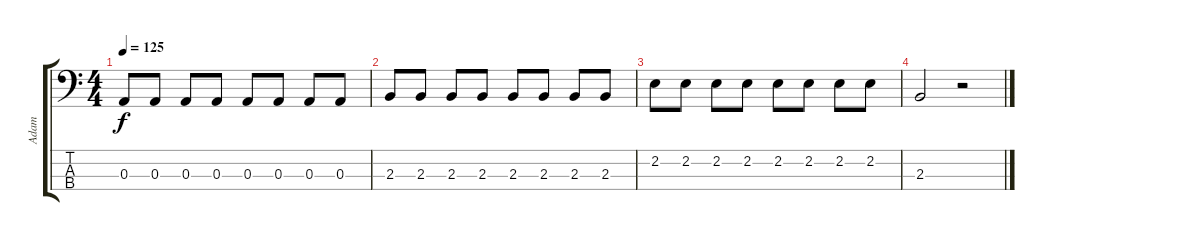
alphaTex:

\track ("Adam" "Adam") {instrument electricbassfinger}
\staff {score tabs}
\tuning (G2 D2 A1 E1) {hide}
\ts (4 4)
\tempo 125
\clef f4
\ks c
0.3.8{dy f} 0.3.8 0.3.8 0.3.8 0.3.8 0.3.8 0.3.8 0.3.8 |
2.3.8 2.3.8 2.3.8 2.3.8 2.3.8 2.3.8 2.3.8 2.3.8 |
2.2.8 2.2.8 2.2.8 2.2.8 2.2.8 2.2.8 2.2.8 2.2.8 |
2.3.2 r.2
